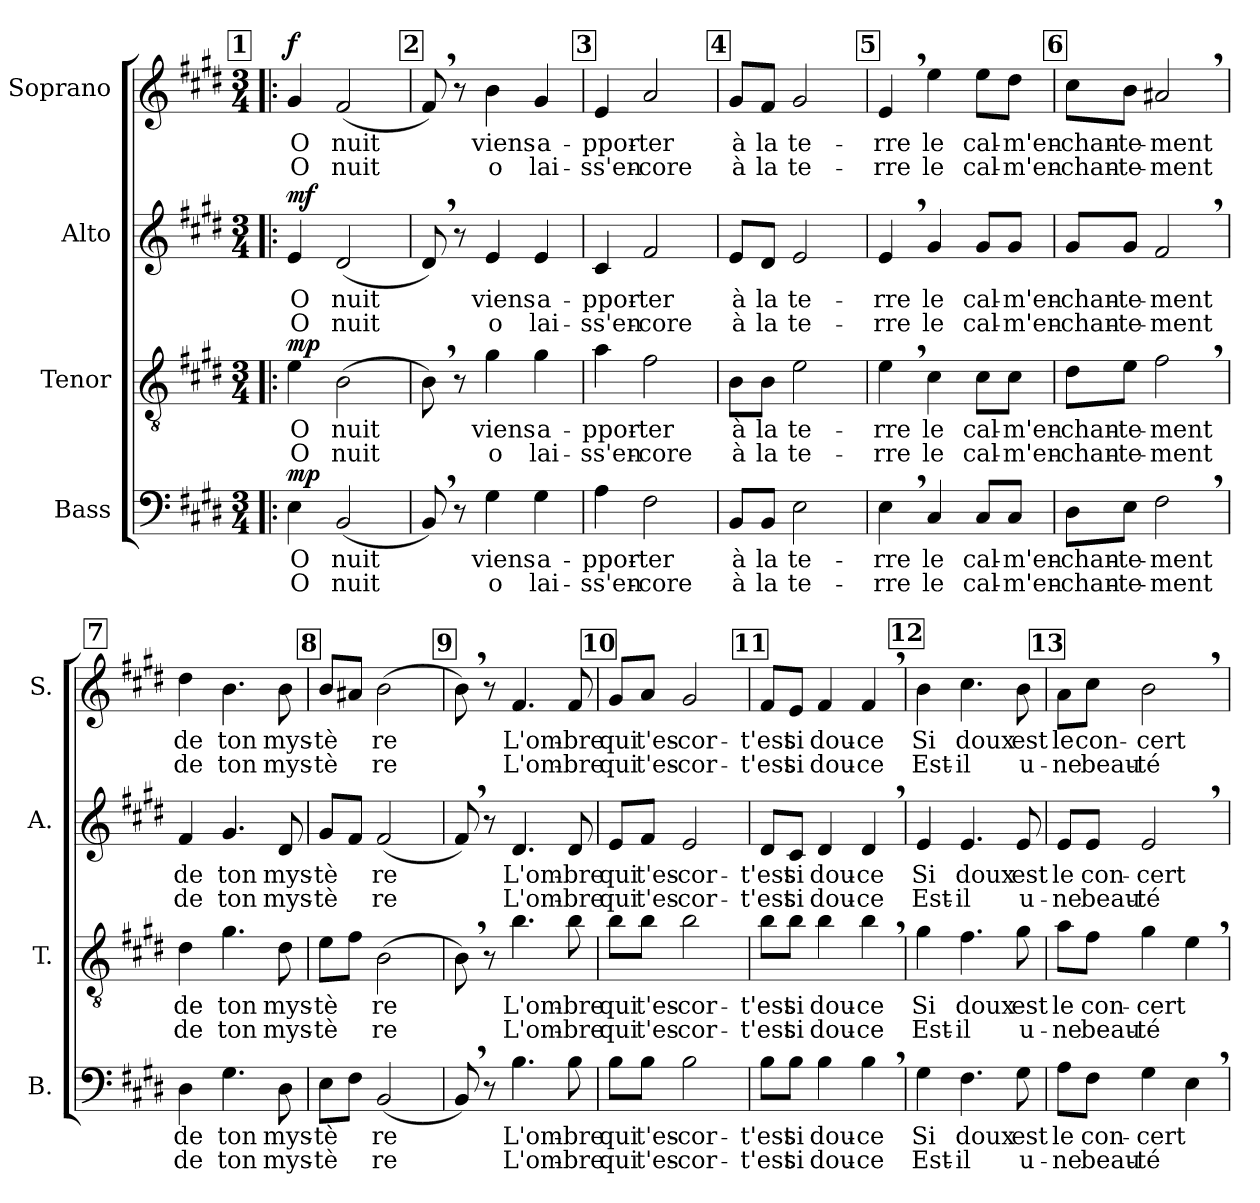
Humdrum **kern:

**kern	**text	**text	**dynam	**kern	**text	**text	**dynam	**kern	**text	**text	**dynam	**kern	**text	**text	**dynam
*part4	*part4	*part4	*part4	*part3	*part3	*part3	*part3	*part2	*part2	*part2	*part2	*part1	*part1	*part1	*part1
*staff4	*staff4	*staff4	*staff4	*staff3	*staff3	*staff3	*staff3	*staff2	*staff2	*staff2	*staff2	*staff1	*staff1	*staff1	*staff1
*I"Bass	*	*	*	*I"Tenor	*	*	*	*I"Alto	*	*	*	*I"Soprano	*	*	*
*I'B.	*	*	*	*I'T.	*	*	*	*I'A.	*	*	*	*I'S.	*	*	*
*clefF4	*	*	*	*clefGv2	*	*	*	*clefG2	*	*	*	*clefG2	*	*	*
*k[f#c#g#d#]	*	*	*	*k[f#c#g#d#]	*	*	*	*k[f#c#g#d#]	*	*	*	*k[f#c#g#d#]	*	*	*
*M3/4	*	*	*	*M3/4	*	*	*	*M3/4	*	*	*	*M3/4	*	*	*
*MM70	*	*	*	*MM70	*	*	*	*MM70	*	*	*	*MM70	*	*	*
!!LO:REH:place=s1:a:B:fs=14:t=1
=1!|:	=1!|:	=1!|:	=1!|:	=1!|:	=1!|:	=1!|:	=1!|:	=1!|:	=1!|:	=1!|:	=1!|:	=1!|:	=1!|:	=1!|:	=1!|:
!	!LO:LY:b	!LO:LY:b	!LO:DY:a	!	!LO:LY:b	!LO:LY:b	!LO:DY:a	!	!LO:LY:b	!LO:LY:b	!LO:DY:a	!	!LO:LY:b	!LO:LY:b	!LO:DY:a
4E\	O	O	mp	4e\	O	O	mp	4e/	O	O	mf	4g#/	O	O	f
!	!LO:LY:b	!LO:LY:b	!	!	!LO:LY:b	!LO:LY:b	!	!	!LO:LY:b	!LO:LY:b	!	!	!LO:LY:b	!LO:LY:b	!
(2BB/	nuit	nuit	.	(2B\	nuit	nuit	.	(2d#/	nuit	nuit	.	(2f#/	nuit	nuit	.
!!LO:REH:place=s1:a:B:fs=14:t=2
=2	=2	=2	=2	=2	=2	=2	=2	=2	=2	=2	=2	=2	=2	=2	=2
8BB,/)	.	.	.	8B,\)	.	.	.	8d#,/)	.	.	.	8f#,/)	.	.	.
8r	.	.	.	8r	.	.	.	8r	.	.	.	8r	.	.	.
!	!LO:LY:b	!LO:LY:b	!	!	!LO:LY:b	!LO:LY:b	!	!	!LO:LY:b	!LO:LY:b	!	!	!LO:LY:b	!LO:LY:b	!
4G#\	viens	o	.	4g#\	viens	o	.	4e/	viens	o	.	4b\	viens	o	.
!	!LO:LY:b	!LO:LY:b	!	!	!LO:LY:b	!LO:LY:b	!	!	!LO:LY:b	!LO:LY:b	!	!	!LO:LY:b	!LO:LY:b	!
4G#\	a-	lai-	.	4g#\	a-	lai-	.	4e/	a-	lai-	.	4g#/	a-	lai-	.
!!LO:REH:place=s1:a:B:fs=14:t=3
=3	=3	=3	=3	=3	=3	=3	=3	=3	=3	=3	=3	=3	=3	=3	=3
!	!LO:LY:b	!LO:LY:b	!	!	!LO:LY:b	!LO:LY:b	!	!	!LO:LY:b	!LO:LY:b	!	!	!LO:LY:b	!LO:LY:b	!
4A\	-ppor-	-ss'en-	.	4a\	-ppor-	-ss'en-	.	4c#/	-ppor-	-ss'en-	.	4e/	-ppor-	-ss'en-	.
!	!LO:LY:b	!LO:LY:b	!	!	!LO:LY:b	!LO:LY:b	!	!	!LO:LY:b	!LO:LY:b	!	!	!LO:LY:b	!LO:LY:b	!
2F#\	-ter	-core	.	2f#\	-ter	-core	.	2f#/	-ter	-core	.	2a/	-ter	-core	.
!!LO:REH:place=s1:a:B:fs=14:t=4
=4	=4	=4	=4	=4	=4	=4	=4	=4	=4	=4	=4	=4	=4	=4	=4
!	!LO:LY:b	!LO:LY:b	!	!	!LO:LY:b	!LO:LY:b	!	!	!LO:LY:b	!LO:LY:b	!	!	!LO:LY:b	!LO:LY:b	!
8BB/L	à	à	.	8B\L	à	à	.	8e/L	à	à	.	8g#/L	à	à	.
!	!LO:LY:b	!LO:LY:b	!	!	!LO:LY:b	!LO:LY:b	!	!	!LO:LY:b	!LO:LY:b	!	!	!LO:LY:b	!LO:LY:b	!
8BB/J	la	la	.	8B\J	la	la	.	8d#/J	la	la	.	8f#/J	la	la	.
!	!LO:LY:b	!LO:LY:b	!	!	!LO:LY:b	!LO:LY:b	!	!	!LO:LY:b	!LO:LY:b	!	!	!LO:LY:b	!LO:LY:b	!
2E\	te-	te-	.	2e\	te-	te-	.	2e/	te-	te-	.	2g#/	te-	te-	.
!!LO:REH:place=s1:a:B:fs=14:t=5
=5	=5	=5	=5	=5	=5	=5	=5	=5	=5	=5	=5	=5	=5	=5	=5
!	!LO:LY:b	!LO:LY:b	!	!	!LO:LY:b	!LO:LY:b	!	!	!LO:LY:b	!LO:LY:b	!	!	!LO:LY:b	!LO:LY:b	!
4E,\	-rre	-rre	.	4e,\	-rre	-rre	.	4e,/	-rre	-rre	.	4e,/	-rre	-rre	.
!	!LO:LY:b	!LO:LY:b	!	!	!LO:LY:b	!LO:LY:b	!	!	!LO:LY:b	!LO:LY:b	!	!	!LO:LY:b	!LO:LY:b	!
4C#/	le	le	.	4c#\	le	le	.	4g#/	le	le	.	4ee\	le	le	.
!	!LO:LY:b	!LO:LY:b	!	!	!LO:LY:b	!LO:LY:b	!	!	!LO:LY:b	!LO:LY:b	!	!	!LO:LY:b	!LO:LY:b	!
8C#/L	cal-	cal-	.	8c#\L	cal-	cal-	.	8g#/L	cal-	cal-	.	8ee\L	cal-	cal-	.
!	!LO:LY:b	!LO:LY:b	!	!	!LO:LY:b	!LO:LY:b	!	!	!LO:LY:b	!LO:LY:b	!	!	!LO:LY:b	!LO:LY:b	!
8C#/J	-m'en-	-m'en-	.	8c#\J	-m'en-	-m'en-	.	8g#/J	-m'en-	-m'en-	.	8dd#\J	-m'en-	-m'en-	.
!!LO:LB:g=z
!!LO:REH:place=s1:a:B:fs=14:t=6
=6	=6	=6	=6	=6	=6	=6	=6	=6	=6	=6	=6	=6	=6	=6	=6
!	!LO:LY:b	!LO:LY:b	!	!	!LO:LY:b	!LO:LY:b	!	!	!LO:LY:b	!LO:LY:b	!	!	!LO:LY:b	!LO:LY:b	!
8D#\L	-chan-	-chan-	.	8d#\L	-chan-	-chan-	.	8g#/L	-chan-	-chan-	.	8cc#\L	-chan-	-chan-	.
!	!LO:LY:b	!LO:LY:b	!	!	!LO:LY:b	!LO:LY:b	!	!	!LO:LY:b	!LO:LY:b	!	!	!LO:LY:b	!LO:LY:b	!
8E\J	-te-	-te-	.	8e\J	-te-	-te-	.	8g#/J	-te-	-te-	.	8b\J	-te-	-te-	.
!	!LO:LY:b	!LO:LY:b	!	!	!LO:LY:b	!LO:LY:b	!	!	!LO:LY:b	!LO:LY:b	!	!	!LO:LY:b	!LO:LY:b	!
2F#,\	-ment	-ment	.	2f#,\	-ment	-ment	.	2f#,/	-ment	-ment	.	2a#X,/	-ment	-ment	.
!!LO:REH:place=s1:a:B:fs=14:t=7
=7	=7	=7	=7	=7	=7	=7	=7	=7	=7	=7	=7	=7	=7	=7	=7
!	!LO:LY:b	!LO:LY:b	!	!	!LO:LY:b	!LO:LY:b	!	!	!LO:LY:b	!LO:LY:b	!	!	!LO:LY:b	!LO:LY:b	!
4D#\	de	de	.	4d#\	de	de	.	4f#/	de	de	.	4dd#\	de	de	.
!	!LO:LY:b	!LO:LY:b	!	!	!LO:LY:b	!LO:LY:b	!	!	!LO:LY:b	!LO:LY:b	!	!	!LO:LY:b	!LO:LY:b	!
4.G#\	ton	ton	.	4.g#\	ton	ton	.	4.g#/	ton	ton	.	4.b\	ton	ton	.
!	!LO:LY:b	!LO:LY:b	!	!	!LO:LY:b	!LO:LY:b	!	!	!LO:LY:b	!LO:LY:b	!	!	!LO:LY:b	!LO:LY:b	!
8D#\	mys-	mys-	.	8d#\	mys-	mys-	.	8d#/	mys-	mys-	.	8b\	mys-	mys-	.
!!LO:REH:place=s1:a:B:fs=14:t=8
=8	=8	=8	=8	=8	=8	=8	=8	=8	=8	=8	=8	=8	=8	=8	=8
!	!LO:LY:b	!LO:LY:b	!	!	!LO:LY:b	!LO:LY:b	!	!	!LO:LY:b	!LO:LY:b	!	!	!LO:LY:b	!LO:LY:b	!
8E\L	-tè	-tè	.	8e\L	-tè	-tè	.	8g#/L	-tè	-tè	.	8b/L	-tè	-tè	.
8F#\J	.	.	.	8f#\J	.	.	.	8f#/J	.	.	.	8a#X/J	.	.	.
!	!LO:LY:b	!LO:LY:b	!	!	!LO:LY:b	!LO:LY:b	!	!	!LO:LY:b	!LO:LY:b	!	!	!LO:LY:b	!LO:LY:b	!
(2BB/	re	re	.	(2B\	re	re	.	(2f#/	re	re	.	(2b\	re	re	.
!!LO:REH:place=s1:a:B:fs=14:t=9
=9	=9	=9	=9	=9	=9	=9	=9	=9	=9	=9	=9	=9	=9	=9	=9
8BB,/)	.	.	.	8B,\)	.	.	.	8f#,/)	.	.	.	8b,\)	.	.	.
8r	.	.	.	8r	.	.	.	8r	.	.	.	8r	.	.	.
!	!LO:LY:b	!LO:LY:b	!	!	!LO:LY:b	!LO:LY:b	!	!	!LO:LY:b	!LO:LY:b	!	!	!LO:LY:b	!LO:LY:b	!
4.B\	L'om-	L'om-	.	4.b\	L'om-	L'om-	.	4.d#/	L'om-	L'om-	.	4.f#/	L'om-	L'om-	.
!	!LO:LY:b	!LO:LY:b	!	!	!LO:LY:b	!LO:LY:b	!	!	!LO:LY:b	!LO:LY:b	!	!	!LO:LY:b	!LO:LY:b	!
8B\	-bre	-bre	.	8b\	-bre	-bre	.	8d#/	-bre	-bre	.	8f#/	-bre	-bre	.
!!LO:REH:place=s1:a:B:fs=14:t=10
=10	=10	=10	=10	=10	=10	=10	=10	=10	=10	=10	=10	=10	=10	=10	=10
!	!LO:LY:b	!LO:LY:b	!	!	!LO:LY:b	!LO:LY:b	!	!	!LO:LY:b	!LO:LY:b	!	!	!LO:LY:b	!LO:LY:b	!
8B\L	qui	qui	.	8b\L	qui	qui	.	8e/L	qui	qui	.	8g#/L	qui	qui	.
!	!LO:LY:b	!LO:LY:b	!	!	!LO:LY:b	!LO:LY:b	!	!	!LO:LY:b	!LO:LY:b	!	!	!LO:LY:b	!LO:LY:b	!
8B\J	t'es-	t'es-	.	8b\J	t'es-	t'es-	.	8f#/J	t'es-	t'es-	.	8a/J	t'es-	t'es-	.
!	!LO:LY:b	!LO:LY:b	!	!	!LO:LY:b	!LO:LY:b	!	!	!LO:LY:b	!LO:LY:b	!	!	!LO:LY:b	!LO:LY:b	!
2B\	-cor-	-cor-	.	2b\	-cor-	-cor-	.	2e/	-cor-	-cor-	.	2g#/	-cor-	-cor-	.
!!LO:PB:g=z
!!LO:REH:place=s1:a:B:fs=14:t=11
=11	=11	=11	=11	=11	=11	=11	=11	=11	=11	=11	=11	=11	=11	=11	=11
!	!LO:LY:b	!LO:LY:b	!	!	!LO:LY:b	!LO:LY:b	!	!	!LO:LY:b	!LO:LY:b	!	!	!LO:LY:b	!LO:LY:b	!
8B\L	-t'est	-t'est	.	8b\L	-t'est	-t'est	.	8d#/L	-t'est	-t'est	.	8f#/L	-t'est	-t'est	.
!	!LO:LY:b	!LO:LY:b	!	!	!LO:LY:b	!LO:LY:b	!	!	!LO:LY:b	!LO:LY:b	!	!	!LO:LY:b	!LO:LY:b	!
8B\J	si	si	.	8b\J	si	si	.	8c#/J	si	si	.	8e/J	si	si	.
!	!LO:LY:b	!LO:LY:b	!	!	!LO:LY:b	!LO:LY:b	!	!	!LO:LY:b	!LO:LY:b	!	!	!LO:LY:b	!LO:LY:b	!
4B\	dou-	dou-	.	4b\	dou-	dou-	.	4d#/	dou-	dou-	.	4f#/	dou-	dou-	.
!	!LO:LY:b	!LO:LY:b	!	!	!LO:LY:b	!LO:LY:b	!	!	!LO:LY:b	!LO:LY:b	!	!	!LO:LY:b	!LO:LY:b	!
4B,\	-ce	-ce	.	4b,\	-ce	-ce	.	4d#,/	-ce	-ce	.	4f#,/	-ce	-ce	.
!!LO:REH:place=s1:a:B:fs=14:t=12
=12	=12	=12	=12	=12	=12	=12	=12	=12	=12	=12	=12	=12	=12	=12	=12
!	!LO:LY:b	!LO:LY:b	!	!	!LO:LY:b	!LO:LY:b	!	!	!LO:LY:b	!LO:LY:b	!	!	!LO:LY:b	!LO:LY:b	!
4G#\	Si	Est-	.	4g#\	Si	Est-	.	4e/	Si	Est-	.	4b\	Si	Est-	.
!	!LO:LY:b	!LO:LY:b	!	!	!LO:LY:b	!LO:LY:b	!	!	!LO:LY:b	!LO:LY:b	!	!	!LO:LY:b	!LO:LY:b	!
4.F#\	doux	-il	.	4.f#\	doux	-il	.	4.e/	doux	-il	.	4.cc#\	doux	-il	.
!	!LO:LY:b	!LO:LY:b	!	!	!LO:LY:b	!LO:LY:b	!	!	!LO:LY:b	!LO:LY:b	!	!	!LO:LY:b	!LO:LY:b	!
8G#\	est	u-	.	8g#\	est	u-	.	8e/	est	u-	.	8b\	est	u-	.
!!LO:REH:place=s1:a:B:fs=14:t=13
=13	=13	=13	=13	=13	=13	=13	=13	=13	=13	=13	=13	=13	=13	=13	=13
!	!LO:LY:b	!LO:LY:b	!	!	!LO:LY:b	!LO:LY:b	!	!	!LO:LY:b	!LO:LY:b	!	!	!LO:LY:b	!LO:LY:b	!
8A\L	le	-ne	.	8a\L	le	-ne	.	8e/L	le	-ne	.	8a\L	le	-ne	.
!	!LO:LY:b	!LO:LY:b	!	!	!LO:LY:b	!LO:LY:b	!	!	!LO:LY:b	!LO:LY:b	!	!	!LO:LY:b	!LO:LY:b	!
8F#\J	con-	beau-	.	8f#\J	con-	beau-	.	8e/J	con-	beau-	.	8cc#\J	con-	beau-	.
!	!LO:LY:b	!LO:LY:b	!	!	!LO:LY:b	!LO:LY:b	!	!	!LO:LY:b	!LO:LY:b	!	!	!LO:LY:b	!LO:LY:b	!
4G#\	-cert	-té	.	4g#\	-cert	-té	.	2e,/	-cert	-té	.	2b,\	-cert	-té	.
4E,\	.	.	.	4e,\	.	.	.	.	.	.	.	.	.	.	.
=	=	=	=	=	=	=	=	=	=	=	=	=	=	=	=
*-	*-	*-	*-	*-	*-	*-	*-	*-	*-	*-	*-	*-	*-	*-	*-
